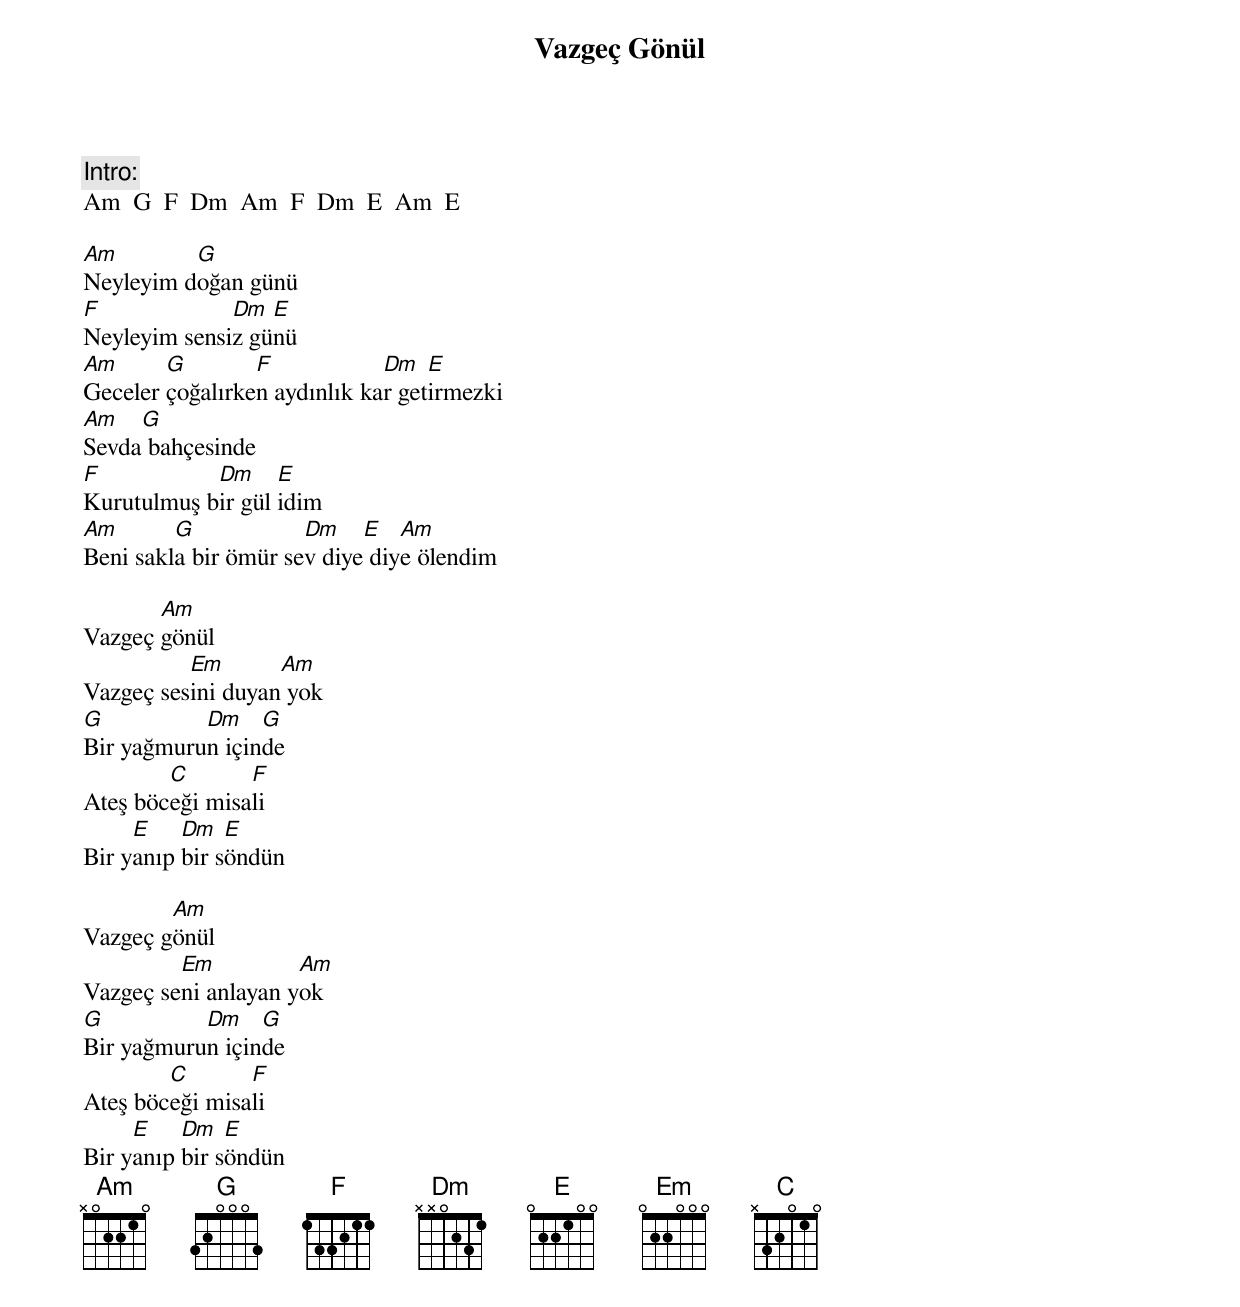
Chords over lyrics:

{title: Vazgeç Gönül}
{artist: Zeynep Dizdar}

Intro:
Am  G  F  Dm  Am  F  Dm  E  Am  E

Am        G
Neyleyim doğan günü
F             Dm  E
Neyleyim sensiz günü
Am      G        F            Dm   E
Geceler çoğalırken aydınlık kar getirmezki
Am   G
Sevda bahçesinde
F           Dm     E
Kurutulmuş bir gül idim
Am       G            Dm    E   Am
Beni sakla bir ömür sev diye diye ölendim

       Am
Vazgeç gönül
          Em       Am
Vazgeç sesini duyan yok
G          Dm    G
Bir yağmurun içinde
        C       F
Ateş böceği misali
     E    Dm   E
Bir yanıp bir söndün

        Am
Vazgeç gönül
         Em          Am
Vazgeç seni anlayan yok
G          Dm    G
Bir yağmurun içinde
        C       F
Ateş böceği misali
     E    Dm   E
Bir yanıp bir söndün
